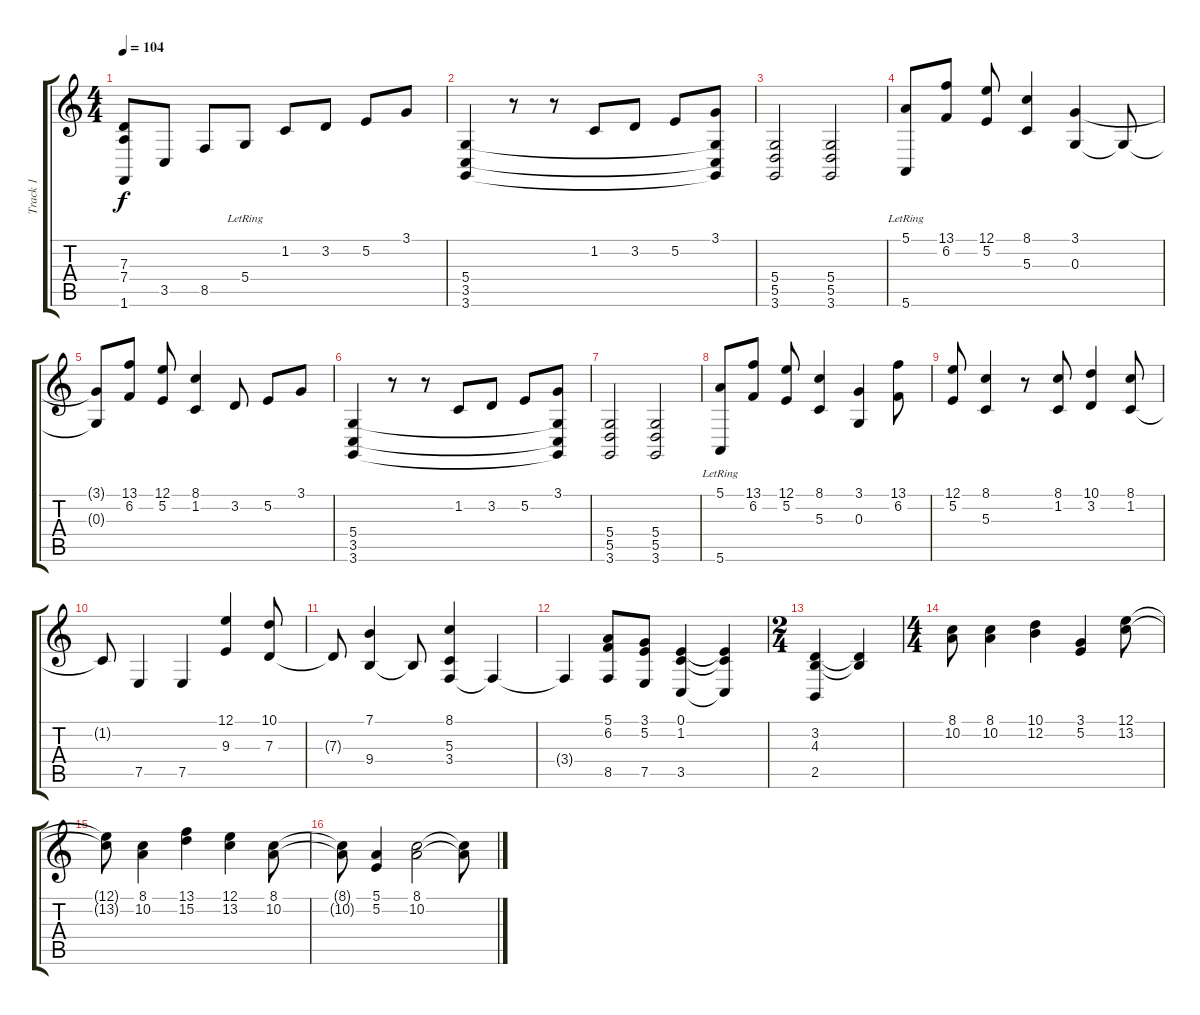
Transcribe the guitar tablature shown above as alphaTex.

\track ("Track 1" "Track 1") {instrument acousticgrandpiano}
\staff {score tabs}
\tuning (E4 B3 G3 D3 A2 E2) {hide}
\ts (4 4)
\tempo 104
\clef g2
\ks c
(7.3{t} 7.4{t} 1.6).8{dy f} 3.5.8 8.5.8 5.4{lr}.8 1.2.8 3.2.8 5.2.8 3.1.8 |
(5.4 3.5 3.6).4 r.8 r.8 1.2.8 3.2.8 5.2.8 (3.1 5.4{t} 3.5{t} 3.6{t}).8 |
(5.4 5.5 3.6).2 (5.4 5.5 3.6).2 |
(5.1 5.6{lr}).8 (13.1 6.2).8 (12.1 5.2).8 (8.1 5.3).4 (3.1 0.3).4 0.3{t}.8 |
(3.1{t} 0.3{t}).8 (13.1 6.2).8 (12.1 5.2).8 (8.1 1.2).4 3.2.8 5.2.8 3.1.8 |
(5.4 3.5 3.6).4 r.8 r.8 1.2.8 3.2.8 5.2.8 (3.1 5.4{t} 3.5{t} 3.6{t}).8 |
(5.4 5.5 3.6).2 (5.4 5.5 3.6).2 |
(5.1 5.6{lr}).8 (13.1 6.2).8 (12.1 5.2).8 (8.1 5.3).4 (3.1 0.3).4 (13.1 6.2).8 |
(12.1 5.2).8 (8.1 5.3).4 r.8 (8.1 1.2).8 (10.1 3.2).4 (8.1 1.2).8 |
1.2{t}.8 7.5.4 7.5.4 (12.1 9.3).4 (10.1 7.3).8 |
7.3{t}.8 (7.1 9.4).4 9.4{t}.8 (8.1 5.3 3.4).4 3.4{t}.4 |
3.4{t}.4 (5.1 6.2 8.5).8 (3.1 5.2 7.5).8 (0.1 1.2 3.5).4 (0.1{t} 1.2{t} 3.5{t}).4 |
\ts (2 4)
(3.2 4.3 2.5).4 (3.2{t} 4.3{t}).4 |
\ts (4 4)
(8.1 10.2).8 (8.1 10.2).4 (10.1 12.2).4 (3.1 5.2).4 (12.1 13.2).8 |
(12.1{t} 13.2{t}).8 (8.1 10.2).4 (13.1 15.2).4 (12.1 13.2).4 (8.1 10.2).8 |
(8.1{t} 10.2{t}).8 (5.1 5.2).4 (8.1 10.2).2 (8.1{t} 10.2{t}).8
